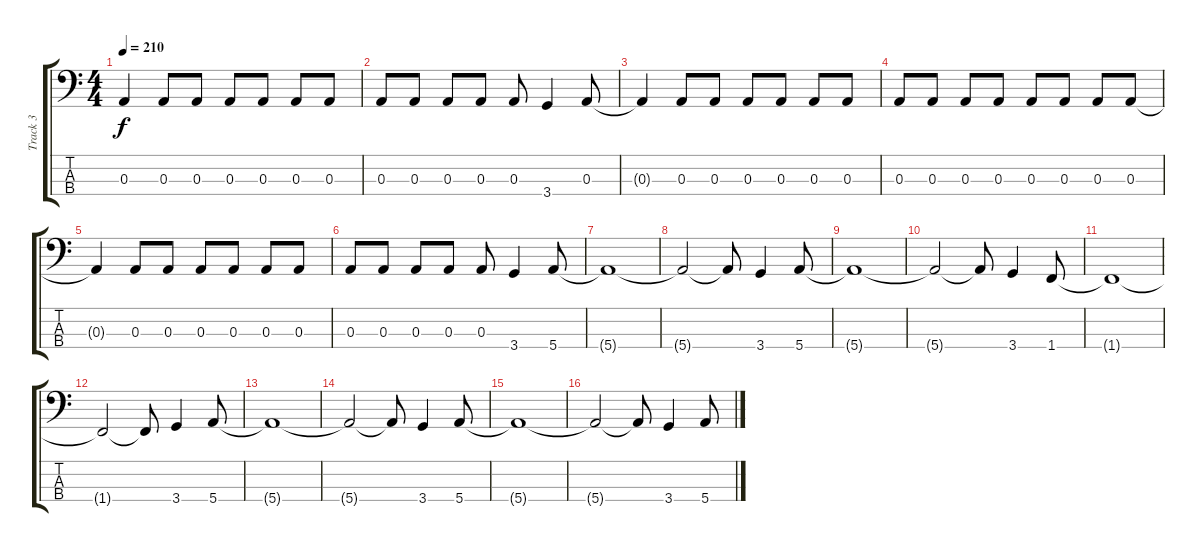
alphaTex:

\track ("Track 3" "Track 3") {instrument electricbasspick}
\staff {score tabs}
\tuning (G2 D2 A1 E1) {hide}
\ts (4 4)
\tempo 210
\clef f4
\ks c
0.3{t}.4{dy f} 0.3.8 0.3.8 0.3.8 0.3.8 0.3.8 0.3.8 |
0.3.8 0.3.8 0.3.8 0.3.8 0.3.8 3.4.4 0.3.8 |
0.3{t}.4 0.3.8 0.3.8 0.3.8 0.3.8 0.3.8 0.3.8 |
0.3.8 0.3.8 0.3.8 0.3.8 0.3.8 0.3.8 0.3.8 0.3.8 |
0.3{t}.4 0.3.8 0.3.8 0.3.8 0.3.8 0.3.8 0.3.8 |
0.3.8 0.3.8 0.3.8 0.3.8 0.3.8 3.4.4 5.4.8 |
5.4{t}.1 |
5.4{t}.2 5.4{t}.8 3.4.4 5.4.8 |
5.4{t}.1 |
5.4{t}.2 5.4{t}.8 3.4.4 1.4.8 |
1.4{t}.1 |
1.4{t}.2 1.4{t}.8 3.4.4 5.4.8 |
5.4{t}.1 |
5.4{t}.2 5.4{t}.8 3.4.4 5.4.8 |
5.4{t}.1 |
5.4{t}.2 5.4{t}.8 3.4.4 5.4.8
